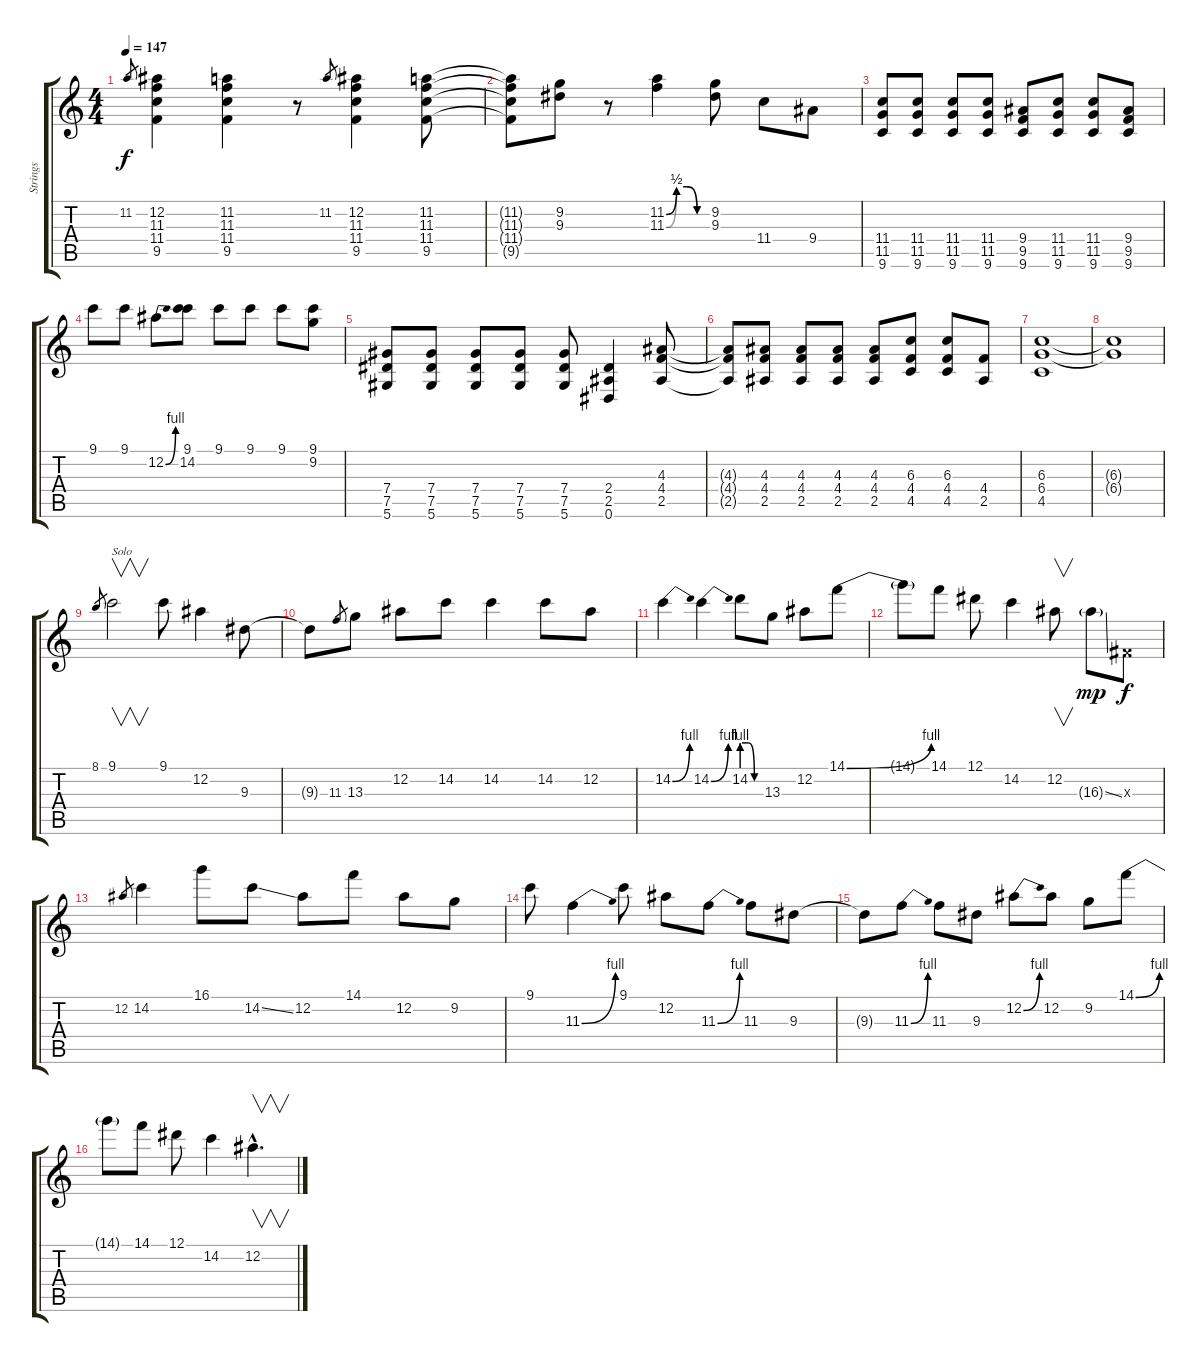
\track ("Strings" "Strings") {instrument overdrivenguitar}
\staff {score tabs}
\tuning (Eb4 Bb3 Gb3 Db3 Ab2 Eb2) {hide}
\ts (4 4)
\tempo 147
\clef g2
\ks c
11.2.8{gr dy f} (12.2 11.3 11.4 9.5).4 (11.2 11.3 11.4 9.5).4 r.8 11.2.8{gr} (12.2 11.3 11.4 9.5).4 (11.2 11.3 11.4 9.5).8 |
(11.2{t} 11.3{t} 11.4{t} 9.5{t}).8 (9.2 9.3).8 r.8 (11.2{be (custom 0 0 15 2 30 2 45 0 60 0)} 11.3{be (custom 0 0 15 2 30 2 45 0 60 0)}).4 (9.2 9.3).8 11.4.8 9.4.8 |
(11.4 11.5 9.6).8 (11.4 11.5 9.6).8 (11.4 11.5 9.6).8 (11.4 11.5 9.6).8 (9.4 9.5 9.6).8 (11.4 11.5 9.6).8 (11.4 11.5 9.6).8 (9.4 9.5 9.6).8 |
9.1.8 9.1.8 12.2{be (bend 0 0 60 4)}.8 (9.1 14.2).8 9.1.8 9.1.8 9.1.8 (9.1 9.2).8 |
(7.4 7.5 5.6).8 (7.4 7.5 5.6).8 (7.4 7.5 5.6).8 (7.4 7.5 5.6).8 (7.4 7.5 5.6).8 (2.4 2.5 0.6).4 (4.3 4.4 2.5).8 |
(4.3{t} 4.4{t} 2.5{t}).8 (4.3 4.4 2.5).8 (4.3 4.4 2.5).8 (4.3 4.4 2.5).8 (4.3 4.4 2.5).8 (6.3 4.4 4.5).8 (6.3 4.4 4.5).8 (4.4 2.5).8 |
(6.3 6.4 4.5).1 |
(6.3{t} 6.4{t}).1 |
8.1.8{gr} 9.1.2{v txt "Solo"} 9.1.8 12.2.4 9.3.8 |
9.3{t}.8 11.3.8{gr} 13.3.8 12.2.8 14.2.8 14.2.4 14.2.8 12.2.8 |
14.2{be (bend 0 0 60 4)}.4 14.2{be (bend 0 0 60 4)}.4 14.2{be (custom 0 4 20 4 40 0 60 0)}.8 13.3.8 12.2.8 14.1{be (bend 0 0 60 4)}.8 |
14.1{t}.8 14.1.8 12.1.8 14.2.4 12.2.8{v} 16.3{ss g}.8{dy mp} 0.3{x}.8{dy f} |
12.2.8{gr} 14.2.4 16.1.8 14.2{ss}.8 12.2.8 14.1.8 12.2.8 9.2.8 |
9.1.8 11.3{be (bend 0 0 60 4)}.4 9.1.8 12.2.8 11.3{be (bend 0 0 60 4)}.8 11.3.8 9.3.8 |
9.3{t}.8 11.3{be (bend 0 0 60 4)}.8 11.3.8 9.3.8 12.2{be (bend 0 0 60 4)}.8 12.2.8 9.2.8 14.1{be (bend 0 0 60 4)}.8 |
14.1{t}.8 14.1.8 12.1.8 14.2.4 12.2{hac}.4{v d}
